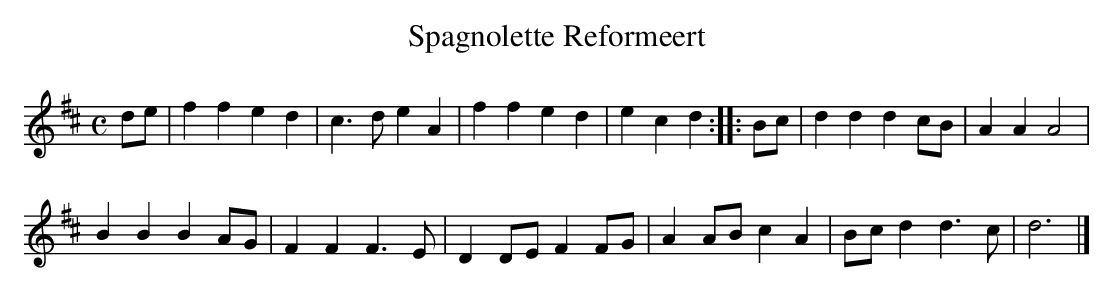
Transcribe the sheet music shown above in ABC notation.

X:1
T:Spagnolette Reformeert
M:C
K:Dmaj
de|f2f2e2d2|c3de2A2|f2f2e2d2|e2c2d2:||:Bc|d2d2d2cB|A2A2A4|
B2B2B2AG|F2F2F3E|D2DEF2FG|A2ABc2A2|Bcd2d3c|d6|]
